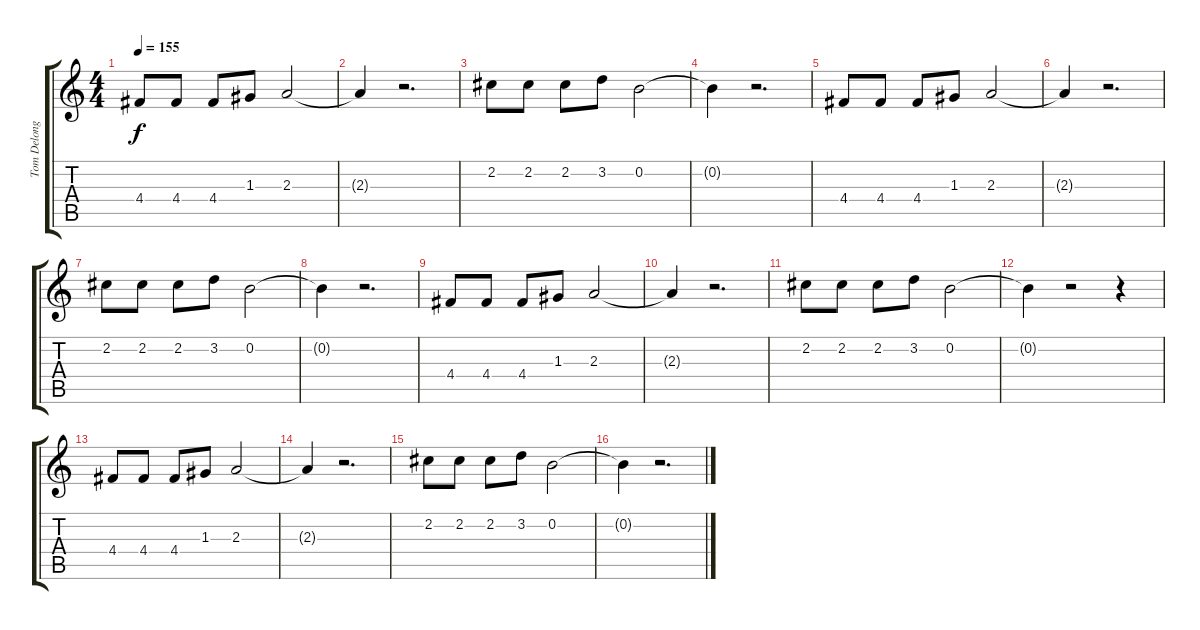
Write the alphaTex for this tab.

\track ("Tom Delonge(guitar)" "Tom Delong") {instrument overdrivenguitar}
\staff {score tabs}
\tuning (E4 B3 G3 D3 A2 E2) {hide}
\ts (4 4)
\tempo 155
\clef g2
\ks c
4.4.8{dy f instrument electricguitarclean} 4.4.8 4.4.8 1.3.8 2.3.2 |
2.3{t}.4 r.2{d} |
2.2.8{instrument electricguitarclean} 2.2.8 2.2.8 3.2.8 0.2.2 |
0.2{t}.4 r.2{d} |
4.4.8{instrument electricguitarclean} 4.4.8 4.4.8 1.3.8 2.3.2 |
2.3{t}.4 r.2{d} |
2.2.8{instrument electricguitarclean} 2.2.8 2.2.8 3.2.8 0.2.2 |
0.2{t}.4 r.2{d} |
4.4.8{instrument electricguitarclean} 4.4.8 4.4.8 1.3.8 2.3.2 |
2.3{t}.4 r.2{d} |
2.2.8{instrument electricguitarclean} 2.2.8 2.2.8 3.2.8 0.2.2 |
0.2{t}.4 r.2 r.4 |
4.4.8{instrument electricguitarclean} 4.4.8 4.4.8 1.3.8 2.3.2 |
2.3{t}.4 r.2{d} |
2.2.8{instrument electricguitarclean} 2.2.8 2.2.8 3.2.8 0.2.2 |
0.2{t}.4 r.2{d}
